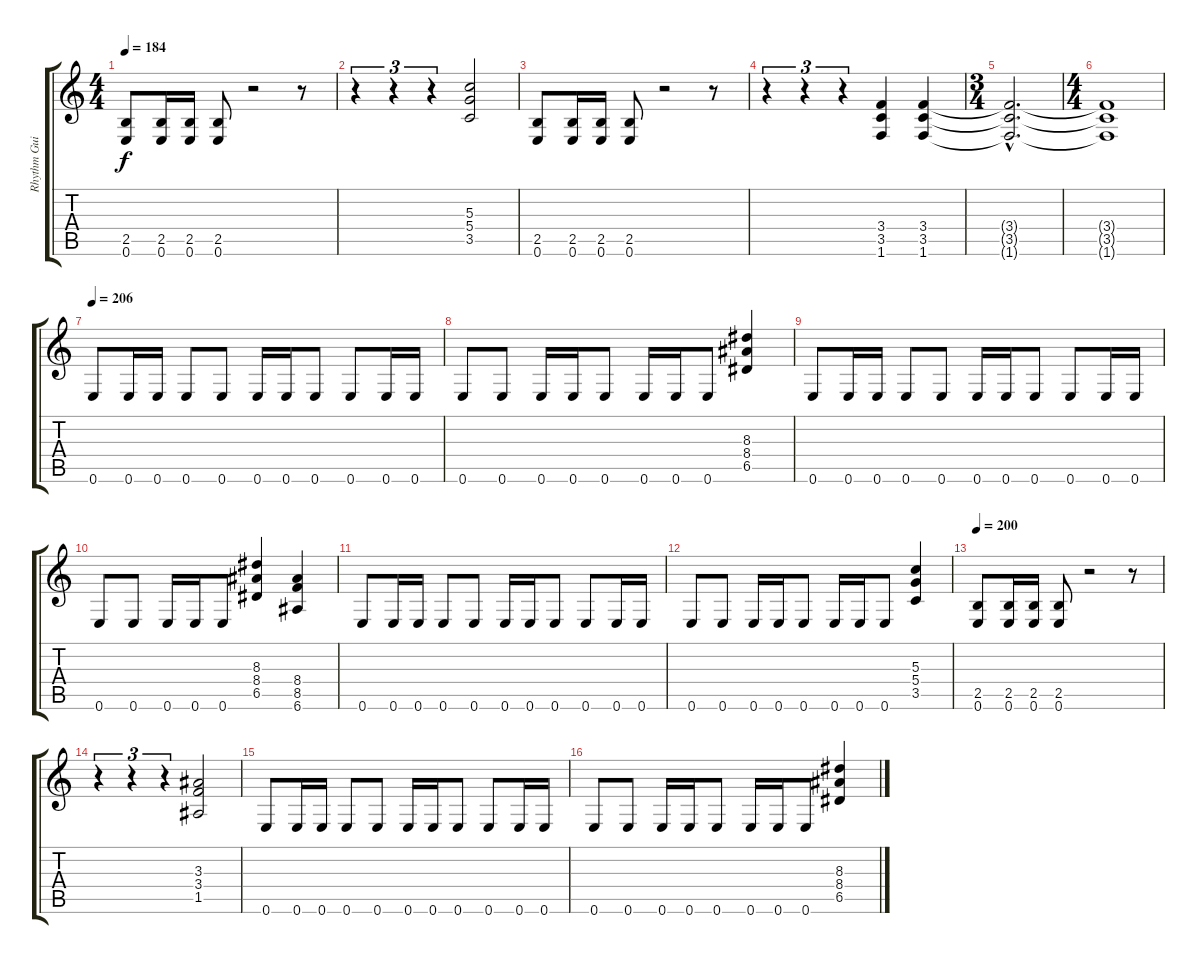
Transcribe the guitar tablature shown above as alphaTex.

\track ("Rhythm Guitar Right" "Rhythm Gui") {instrument distortionguitar}
\staff {score tabs}
\tuning (E4 B3 G3 D3 A2 E2) {hide}
\ts (4 4)
\tempo 184
\clef g2
\ks c
(2.5 0.6).8{dy f} (2.5 0.6).16 (2.5 0.6).16 (2.5 0.6).8 r.2 r.8 |
r.4{tu (3 2)} r.4{tu (3 2)} r.4{tu (3 2)} (5.3 5.4 3.5).2 |
(2.5 0.6).8 (2.5 0.6).16 (2.5 0.6).16 (2.5 0.6).8 r.2 r.8 |
r.4{tu (3 2)} r.4{tu (3 2)} r.4{tu (3 2)} (3.4 3.5 1.6).4 (3.4 3.5 1.6).4 |
\ts (3 4)
(3.4{hac t} 3.5{hac t} 1.6{hac t}).2{d} |
\ts (4 4)
(3.4{t} 3.5{t} 1.6{t}).1 |
\tempo 206
0.6.8 0.6.16 0.6.16 0.6.8 0.6.8 0.6.16 0.6.16 0.6.8 0.6.8 0.6.16 0.6.16 |
0.6.8 0.6.8 0.6.16 0.6.16 0.6.8 0.6.16 0.6.16 0.6.8 (8.3 8.4 6.5).4 |
0.6.8 0.6.16 0.6.16 0.6.8 0.6.8 0.6.16 0.6.16 0.6.8 0.6.8 0.6.16 0.6.16 |
0.6.8 0.6.8 0.6.16 0.6.16 0.6.8 (8.3 8.4 6.5).4 (8.4 8.5 6.6).4 |
0.6.8 0.6.16 0.6.16 0.6.8 0.6.8 0.6.16 0.6.16 0.6.8 0.6.8 0.6.16 0.6.16 |
0.6.8 0.6.8 0.6.16 0.6.16 0.6.8 0.6.16 0.6.16 0.6.8 (5.3 5.4 3.5).4 |
\tempo 200
(2.5 0.6).8 (2.5 0.6).16 (2.5 0.6).16 (2.5 0.6).8 r.2 r.8 |
r.4{tu (3 2)} r.4{tu (3 2)} r.4{tu (3 2)} (3.3 3.4 1.5).2 |
0.6.8 0.6.16 0.6.16 0.6.8 0.6.8 0.6.16 0.6.16 0.6.8 0.6.8 0.6.16 0.6.16 |
0.6.8 0.6.8 0.6.16 0.6.16 0.6.8 0.6.16 0.6.16 0.6.8 (8.3 8.4 6.5).4
